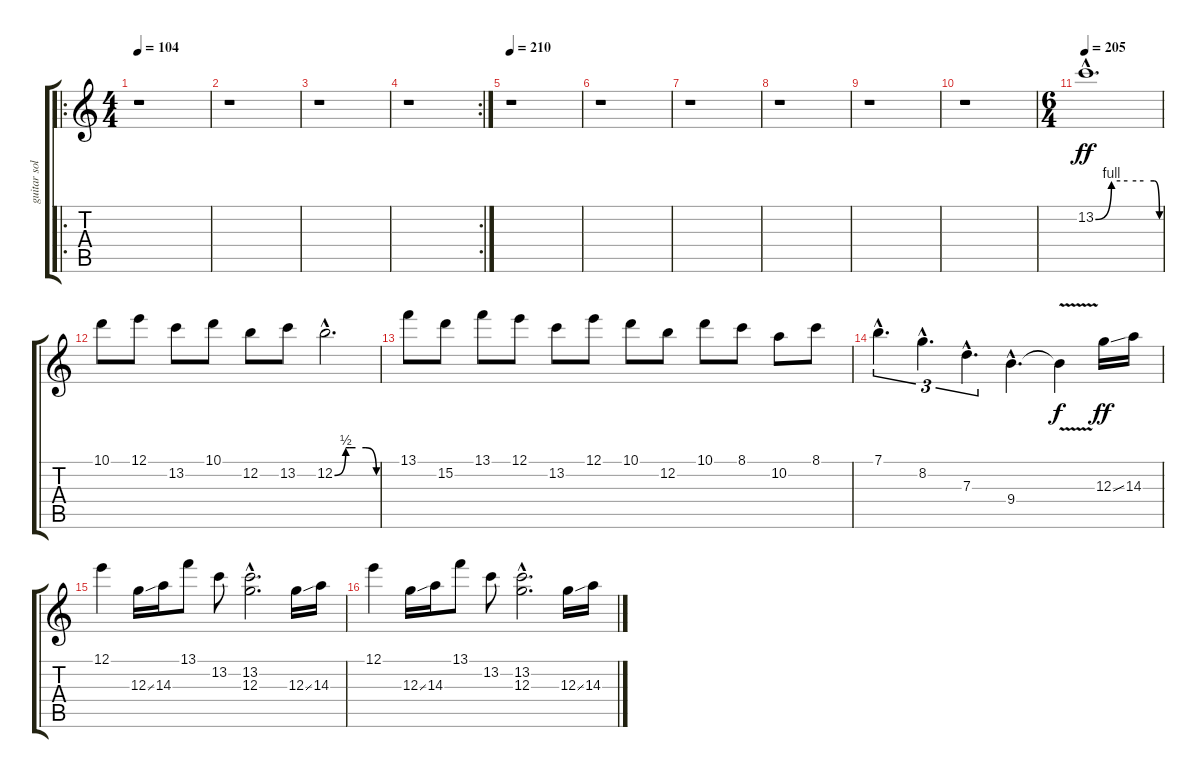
\track ("guitar solo" "guitar sol") {instrument distortionguitar}
\staff {score tabs}
\tuning (E4 B3 G3 D3 A2 E2) {hide}
\ro
\ts (4 4)
\tempo 104
\clef g2
\ks c
r.1{dy ff} |
r.1 |
r.1 |
\rc 2
r.1 |
\tempo 210
r.1 |
r.1 |
r.1 |
r.1 |
r.1 |
r.1 |
\ts (6 4)
\tempo 205
13.2{be (custom 0 0 15 4 30 4 45 4 55 4 60 0) hac}.1{d} |
10.1.8 12.1.8 13.2.8 10.1.8 12.2.8 13.2.8 12.2{be (custom 0 0 16 2 22 2 30 2 45 2 60 0) hac}.2{d} |
13.1.8 15.2.8 13.1.8 12.1.8 13.2.8 12.1.8 10.1.8 12.2.8 10.1.8 8.1.8 10.2.8 8.1.8 |
7.1{hac}.4{d tu (3 2)} 8.2{hac}.4{d tu (3 2)} 7.3{hac}.4{d tu (3 2)} 9.4{hac}.4{d} 9.4{v t}.4{dy f} 12.3{ss}.16{dy ff} 14.3.16 |
12.1.4 12.3{ss}.16 14.3.16 13.1.8 13.2.8 (13.2{hac} 12.3{hac}).2{d} 12.3{ss}.16 14.3.16 |
12.1.4 12.3{ss}.16 14.3.16 13.1.8 13.2.8 (13.2{hac} 12.3{hac}).2{d} 12.3{ss}.16 14.3.16
